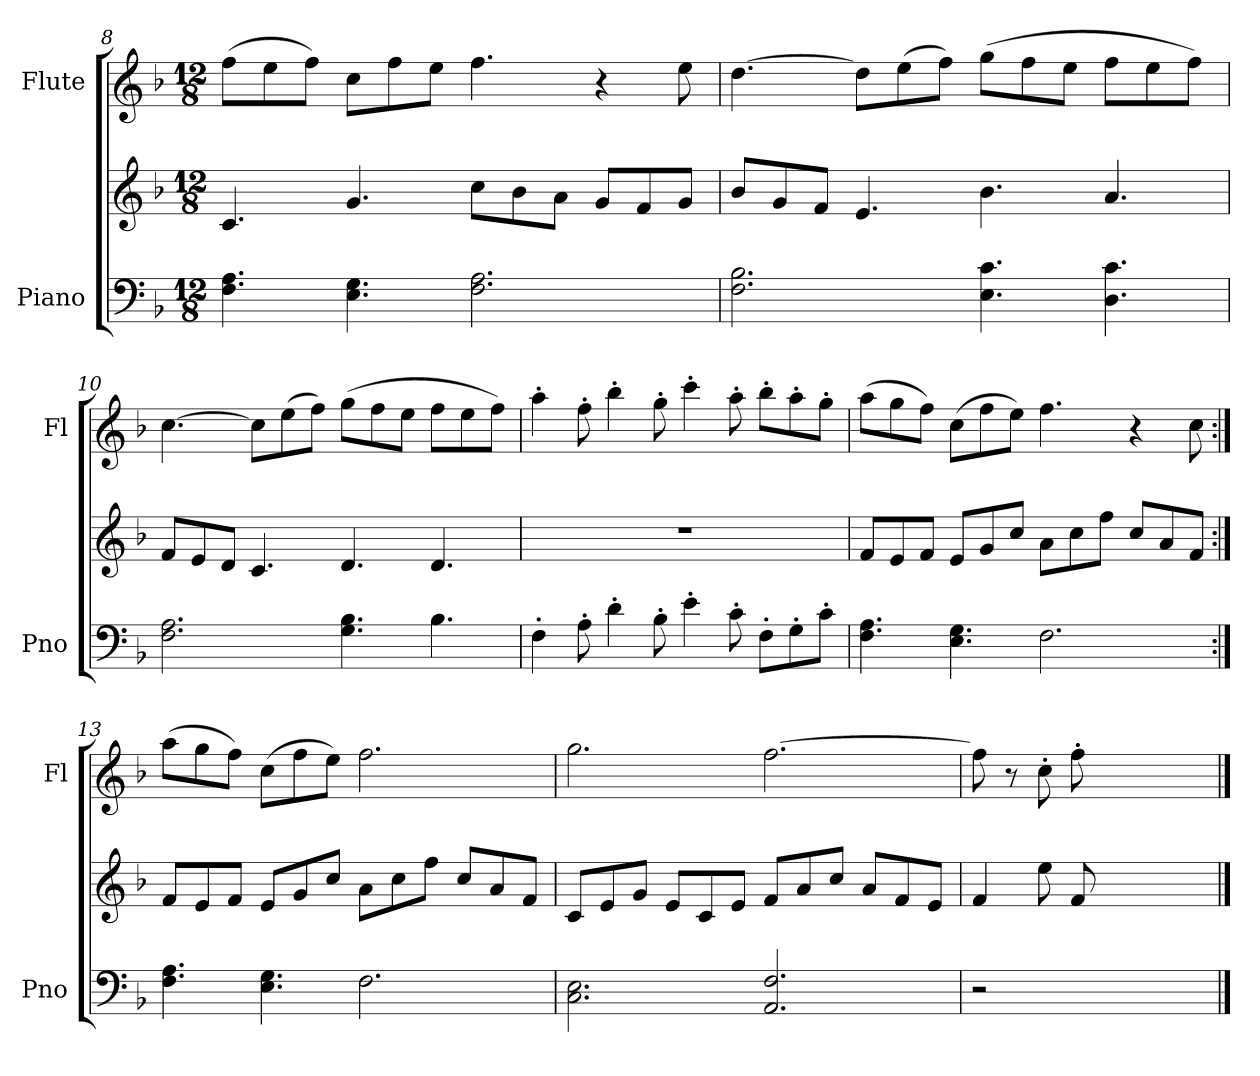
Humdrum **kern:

**kern	**kern	**kern
*part2	*part2	*part1
*staff3	*staff2	*staff1
*I"Piano	*	*I"Flute
*I'Pno	*	*I'Fl
*clefF4	*clefG2	*clefG2
*k[b-]	*k[b-]	*k[b-]
*M12/8	*M12/8	*M12/8
=8	=8	=8
4.F\ 4.A\	4.c/	(>8ff\L
.	.	8ee\
.	.	8ff\J)
4.E\ 4.G\	4.g/	8cc\L
.	.	8ff\
.	.	8ee\J
2.F\ 2.A\	8cc\L	4.ff\
.	8b-\	.
.	8a\J	.
.	8g/L	4r
.	8f/	.
.	8g/J	8ee\
=9	=9	=9
2.F\ 2.B-\	8b-/L	[4.dd\
.	8g/	.
.	8f/J	.
.	4.e/	8dd\L]
.	.	(>8ee\
.	.	8ff\J)
4.E\ 4.c\	4.b-\	(>8gg\L
.	.	8ff\
.	.	8ee\J
4.D\ 4.c\	4.a/	8ff\L
.	.	8ee\
.	.	8ff\J)
!!LO:LB:g=z
=10	=10	=10
2.F\ 2.A\	8f/L	[4.cc\
.	8e/	.
.	8d/J	.
.	4.c/	8cc\L]
.	.	(>8ee\
.	.	8ff\J)
4.G\ 4.B-\	4.d/	(>8gg\L
.	.	8ff\
.	.	8ee\J
4.B-\	4.d/	8ff\L
.	.	8ee\
.	.	8ff\J)
=11	=11	=11
4F'\	1.r	4aa'\
8A'\	.	8ff'\
4d'\	.	4bb-'\
8B-'\	.	8gg'\
4e'\	.	4ccc'\
8c'\	.	8aa'\
8F'\L	.	8bb-'\L
8G'\	.	8aa'\
8c'\J	.	8gg'\J
!!LO:PB:g=z
=12	=12	=12
4.F\ 4.A\	8f/L	(>8aa\L
.	8e/	8gg\
.	8f/J	8ff\J)
4.E\ 4.G\	8e/L	(>8cc\L
.	8g/	8ff\
.	8cc/J	8ee\J)
2.F\	8a\L	4.ff\
.	8cc\	.
.	8ff\J	.
.	8cc/L	4r
.	8a/	.
.	8f/J	8cc\
=13:|!	=13:|!	=13:|!
4.F\ 4.A\	8f/L	(>8aa\L
.	8e/	8gg\
.	8f/J	8ff\J)
4.E\ 4.G\	8e/L	(>8cc\L
.	8g/	8ff\
.	8cc/J	8ee\J)
2.F\	8a\L	2.ff\
.	8cc\	.
.	8ff\J	.
.	8cc/L	.
.	8a/	.
.	8f/J	.
!!LO:LB:g=z
=14	=14	=14
2.C\ 2.E\	8c/L	2.gg\
.	8e/	.
.	8g/J	.
.	8e/L	.
.	8c/	.
.	8e/J	.
2.AA/ 2.F/	8f/L	[2.ff\
.	8a/	.
.	8cc/J	.
.	8a/L	.
.	8f/	.
.	8e/J	.
=15	=15	=15
2r	4f/	8ff\]
.	.	8r
.	8ee\	8cc'\
.	8f/	8ff'\
1ryy	1ryy	1ryy
==	==	==
*-	*-	*-
